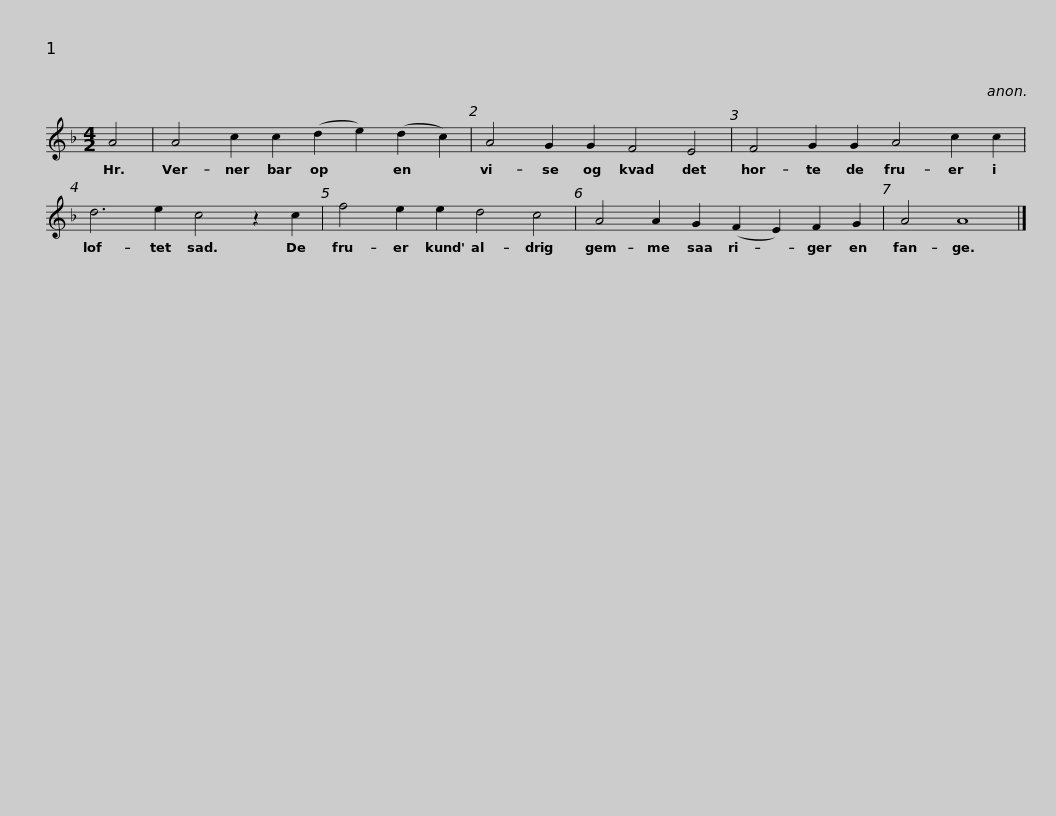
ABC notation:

X:1
L:1/8
M:4/2
I:linebreak $
K:Dmin
V:1 treble
V:1
 A4 | A4 c2 c2 (d2 e2) (d2 c2) | A4 G2 G2 F4 E4 | F4 G2 G2 A4 c2 c2 | d6 e2 c4 z2 c2 |$ %5
 f4 e2 e2 d4 c4 | A4 A2 G2 (F2 E2) F2 G2 | A4 A8 |] %8
